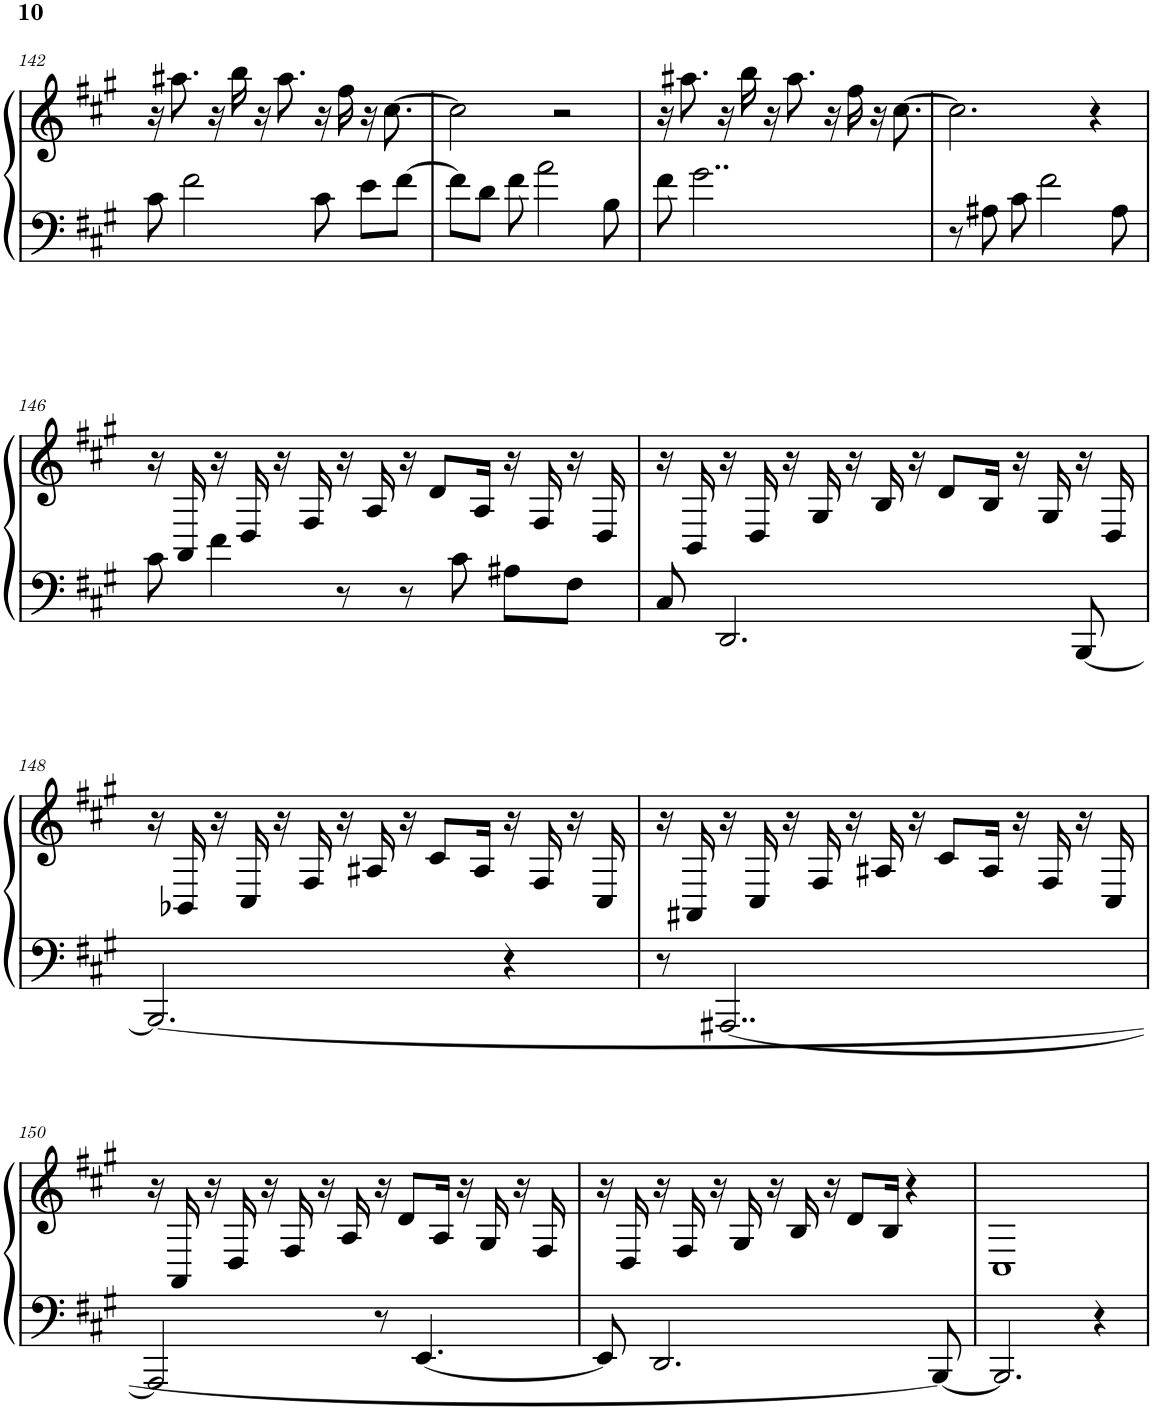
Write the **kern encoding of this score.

**kern	**kern
*part1	*part1
*staff2	*staff1
*I"Piano	*
*I'Pno.	*
!!LO:PB:g=z
*clefF4	*clefG2
*k[f#c#g#]	*k[f#c#g#]
*A:	*A:
*M4/4	*M4/4
=142	=142
8c#\	16r
.	8.aa#X\
2f#\	.
.	16r
.	16bb\
.	16r
.	8.aa#\
8c#\	16r
.	16ff#\
8e\L	16r
.	[8.cc#\
[8f#\J	.
=143	=143
8f#\L]	2cc#\]
8d\J	.
8f#\	.
2a\	.
.	2r
8B\	.
=144	=144
8f#\	16r
.	8.aa#X\
2..g#\	.
.	16r
.	16bb\
.	16r
.	8.aa#\
.	16r
.	16ff#\
.	16r
.	[8.cc#\
=145	=145
8r	2.cc#\]
8A#X\	.
8c#\	.
2f#\	.
.	4r
8A#\	.
!!LO:LB:g=z
=146	=146
8c#\	16r
.	16AA/
4f#\	16r
.	16D/
.	16r
.	16F#/
8r	16r
.	16A/
8r	16r
.	8d/L
8c#\	.
.	16A/Jk
8A#X\L	16r
.	16F#/
8F#\J	16r
.	16D/
=147	=147
8C#/	16r
.	16BB/
2.DD/	16r
.	16D/
.	16r
.	16G#/
.	16r
.	16B/
.	16r
.	8d/L
.	16B/Jk
.	16r
.	16G#/
[8BBB/	16r
.	16D/
!!LO:LB:g=z
=148	=148
2.BBB/_	16r
.	16BB-X/
.	16r
.	16C#/
.	16r
.	16F#/
.	16r
.	16A#X/
.	16r
.	8c#/L
.	16A#/Jk
4r	16r
.	16F#/
.	16r
.	16C#/
=149	=149
8r	16r
.	16AA#X/
[2..AAA#X/	16r
.	16C#/
.	16r
.	16F#/
.	16r
.	16A#X/
.	16r
.	8c#/L
.	16A#/Jk
.	16r
.	16F#/
.	16r
.	16C#/
!!LO:LB:g=z
=150	=150
2AAA#/]	16r
.	16AA/
.	16r
.	16D/
.	16r
.	16F#/
.	16r
.	16A/
8r	16r
.	8d/L
[4.EE/	.
.	16A/Jk
.	16r
.	16G#/
.	16r
.	16F#/
=151	=151
8EE/]	16r
.	16D/
2.DD/	16r
.	16F#/
.	16r
.	16G#/
.	16r
.	16B/
.	16r
.	8d/L
.	16B/Jk
.	4r
8BBB/_	.
=152	=152
2.BBB/]	1C#
4r	.
=	=
*-	*-
